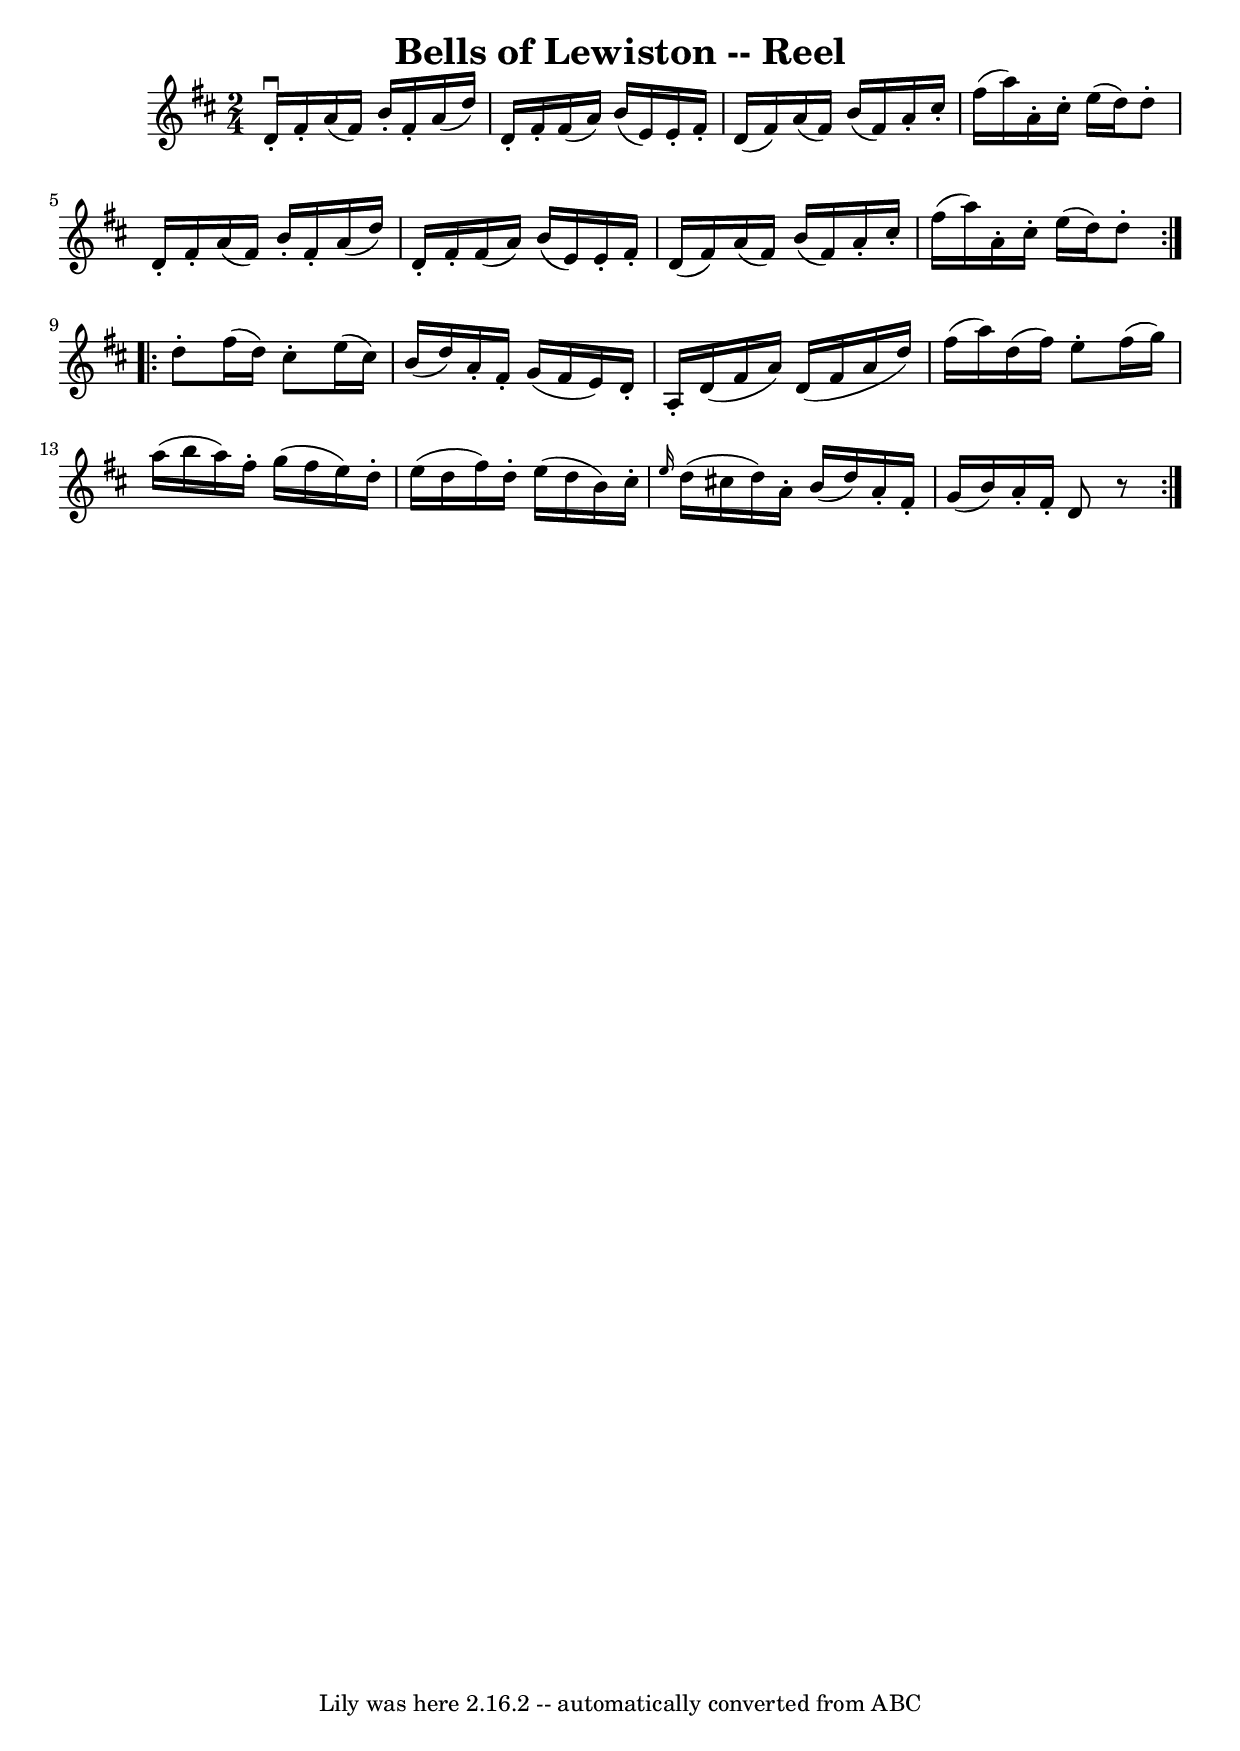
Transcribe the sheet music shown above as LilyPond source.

\version "2.16.2"
\include "Mammoth.ily"
\header {
  %% book = "Ryan's Mammoth Collection"
  crossRefNumber = "1"
  footnotes = "\\\\180"
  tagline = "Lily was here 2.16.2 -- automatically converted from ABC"
  title = "Bells of Lewiston -- Reel"

}
voicedefault =  {



  \repeat volta 2 {

    \time 2/4 
    \key d \major
 d'16^\downbow-. fis'16 -. a'16 (fis'16)   
    b'16 -. fis'16 -. a'16 (d''16)   |
    d'16 -. fis'16 -.   
    fis'16 (a'16) b'16 (e'16) e'16 -. fis'16 -.   |
    d'16 
    (fis'16) a'16 (fis'16) b'16 (fis'16) a'16 -. cis''16 
    -.   |
    fis''16 (a''16) a'16 -. cis''16 -. e''16 (
    d''16) d''8 -.   |
    d'16 -. fis'16 -. a'16 (fis'16)  
    b'16 -. fis'16 -. a'16 (d''16)   |
    d'16 -. fis'16 -.   
    fis'16 (a'16) b'16 (e'16) e'16 -. fis'16 -.   |
    d'16 
    (fis'16) a'16 (fis'16) b'16 (fis'16) a'16 -. cis''16 
    -.   |
    fis''16 (a''16) a'16 -. cis''16 -. e''16 (
    d''16) d''8 -.   
  } 
  \repeat volta 2 {
    d''8 -. fis''16 (d''16)   
    cis''8 -. e''16 (cis''16)   |
    b'16 (d''16) a'16 -.   
    fis'16 -. g'16 (fis'16 e'16) d'16 -.   |
    a16 -. d'16 (
    fis'16 a'16) d'16 (fis'16 a'16 d''16)   |
    fis''16 
    (a''16) d''16 (fis''16) e''8 -. fis''16 (g''16)       
    |
    a''16 (b''16 a''16) fis''16 -. g''16 (fis''16    
    e''16) d''16 -.   |
    e''16 (d''16 fis''16) d''16 -.   
    e''16 (d''16 b'16) cis''16 -.   |
    \grace { e''16  
	   }   
    d''16 (cis''!16 d''16) a'16 -. b'16 (d''16) a'16 -.   
    fis'16 -.   |
    g'16 (b'16) a'16 -. fis'16 -. d'8    r8 

  }   

}

\score{
  <<

    \context Staff="default"
    {
      \voicedefault 
      
    }

  >>
  \layout {
    
  }
  \midi {
  }

}
